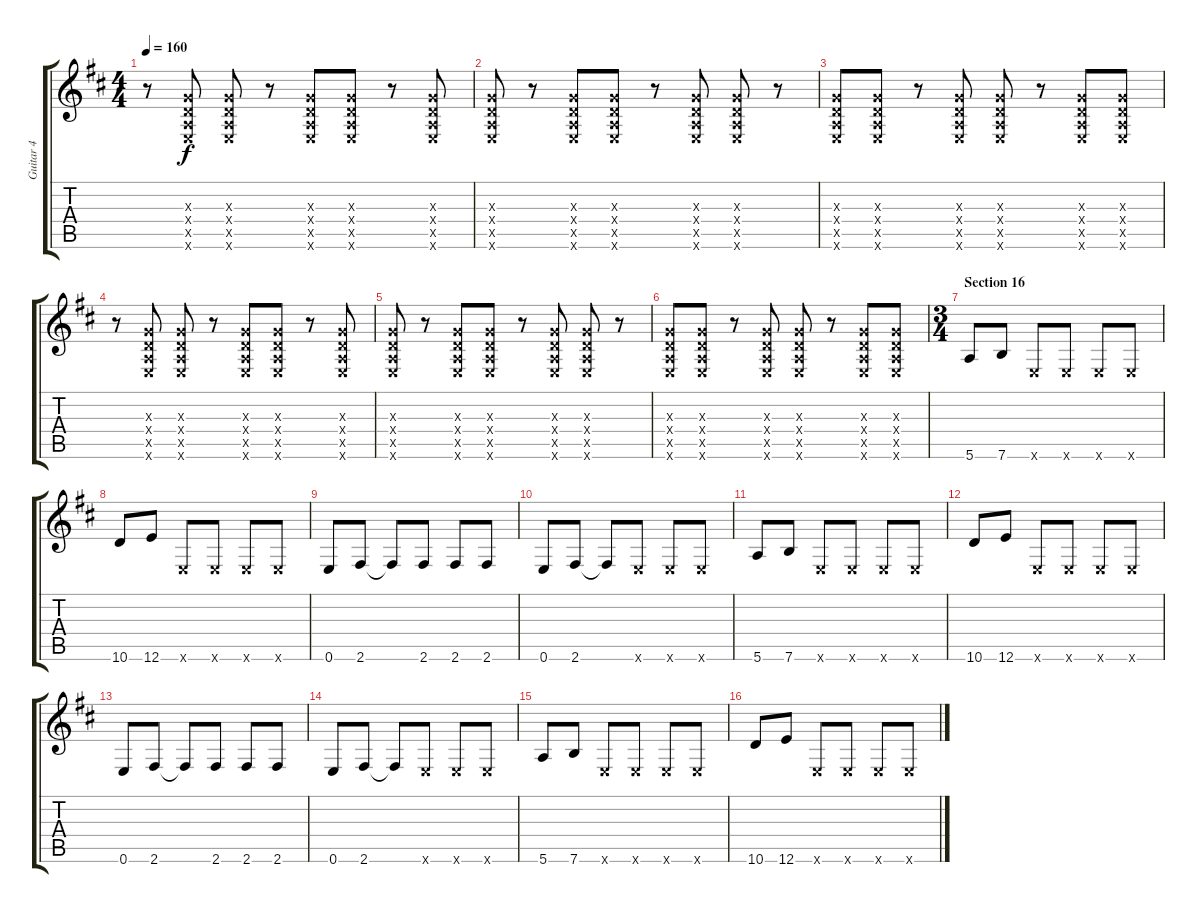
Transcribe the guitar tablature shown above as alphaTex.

\track ("Guitar 4" "Guitar 4") {instrument distortionguitar}
\staff {score tabs}
\tuning (E4 B3 G3 D3 A2 E2) {hide}
\ts (4 4)
\tempo 160
\clef g2
\ks bminor
r.8{dy f} (0.3{x} 0.4{x} 0.5{x} 0.6{x}).8 (0.3{x} 0.4{x} 0.5{x} 0.6{x}).8 r.8 (0.3{x} 0.4{x} 0.5{x} 0.6{x}).8 (0.3{x} 0.4{x} 0.5{x} 0.6{x}).8 r.8 (0.3{x} 0.4{x} 0.5{x} 0.6{x}).8 |
(0.3{x} 0.4{x} 0.5{x} 0.6{x}).8 r.8 (0.3{x} 0.4{x} 0.5{x} 0.6{x}).8 (0.3{x} 0.4{x} 0.5{x} 0.6{x}).8 r.8 (0.3{x} 0.4{x} 0.5{x} 0.6{x}).8 (0.3{x} 0.4{x} 0.5{x} 0.6{x}).8 r.8 |
(0.3{x} 0.4{x} 0.5{x} 0.6{x}).8 (0.3{x} 0.4{x} 0.5{x} 0.6{x}).8 r.8 (0.3{x} 0.4{x} 0.5{x} 0.6{x}).8 (0.3{x} 0.4{x} 0.5{x} 0.6{x}).8 r.8 (0.3{x} 0.4{x} 0.5{x} 0.6{x}).8 (0.3{x} 0.4{x} 0.5{x} 0.6{x}).8 |
r.8 (0.3{x} 0.4{x} 0.5{x} 0.6{x}).8 (0.3{x} 0.4{x} 0.5{x} 0.6{x}).8 r.8 (0.3{x} 0.4{x} 0.5{x} 0.6{x}).8 (0.3{x} 0.4{x} 0.5{x} 0.6{x}).8 r.8 (0.3{x} 0.4{x} 0.5{x} 0.6{x}).8 |
(0.3{x} 0.4{x} 0.5{x} 0.6{x}).8 r.8 (0.3{x} 0.4{x} 0.5{x} 0.6{x}).8 (0.3{x} 0.4{x} 0.5{x} 0.6{x}).8 r.8 (0.3{x} 0.4{x} 0.5{x} 0.6{x}).8 (0.3{x} 0.4{x} 0.5{x} 0.6{x}).8 r.8 |
(0.3{x} 0.4{x} 0.5{x} 0.6{x}).8 (0.3{x} 0.4{x} 0.5{x} 0.6{x}).8 r.8 (0.3{x} 0.4{x} 0.5{x} 0.6{x}).8 (0.3{x} 0.4{x} 0.5{x} 0.6{x}).8 r.8 (0.3{x} 0.4{x} 0.5{x} 0.6{x}).8 (0.3{x} 0.4{x} 0.5{x} 0.6{x}).8 |
\ts (3 4)
\section ("" "Section 16")
5.6.8 7.6.8 0.6{x}.8 0.6{x}.8 0.6{x}.8 0.6{x}.8 |
10.6.8 12.6.8 0.6{x}.8 0.6{x}.8 0.6{x}.8 0.6{x}.8 |
0.6.8 2.6.8 2.6{t}.8 2.6.8 2.6.8 2.6.8 |
0.6.8 2.6.8 2.6{t}.8 0.6{x}.8 0.6{x}.8 0.6{x}.8 |
5.6.8 7.6.8 0.6{x}.8 0.6{x}.8 0.6{x}.8 0.6{x}.8 |
10.6.8 12.6.8 0.6{x}.8 0.6{x}.8 0.6{x}.8 0.6{x}.8 |
0.6.8 2.6.8 2.6{t}.8 2.6.8 2.6.8 2.6.8 |
0.6.8 2.6.8 2.6{t}.8 0.6{x}.8 0.6{x}.8 0.6{x}.8 |
5.6.8 7.6.8 0.6{x}.8 0.6{x}.8 0.6{x}.8 0.6{x}.8 |
10.6.8 12.6.8 0.6{x}.8 0.6{x}.8 0.6{x}.8 0.6{x}.8
